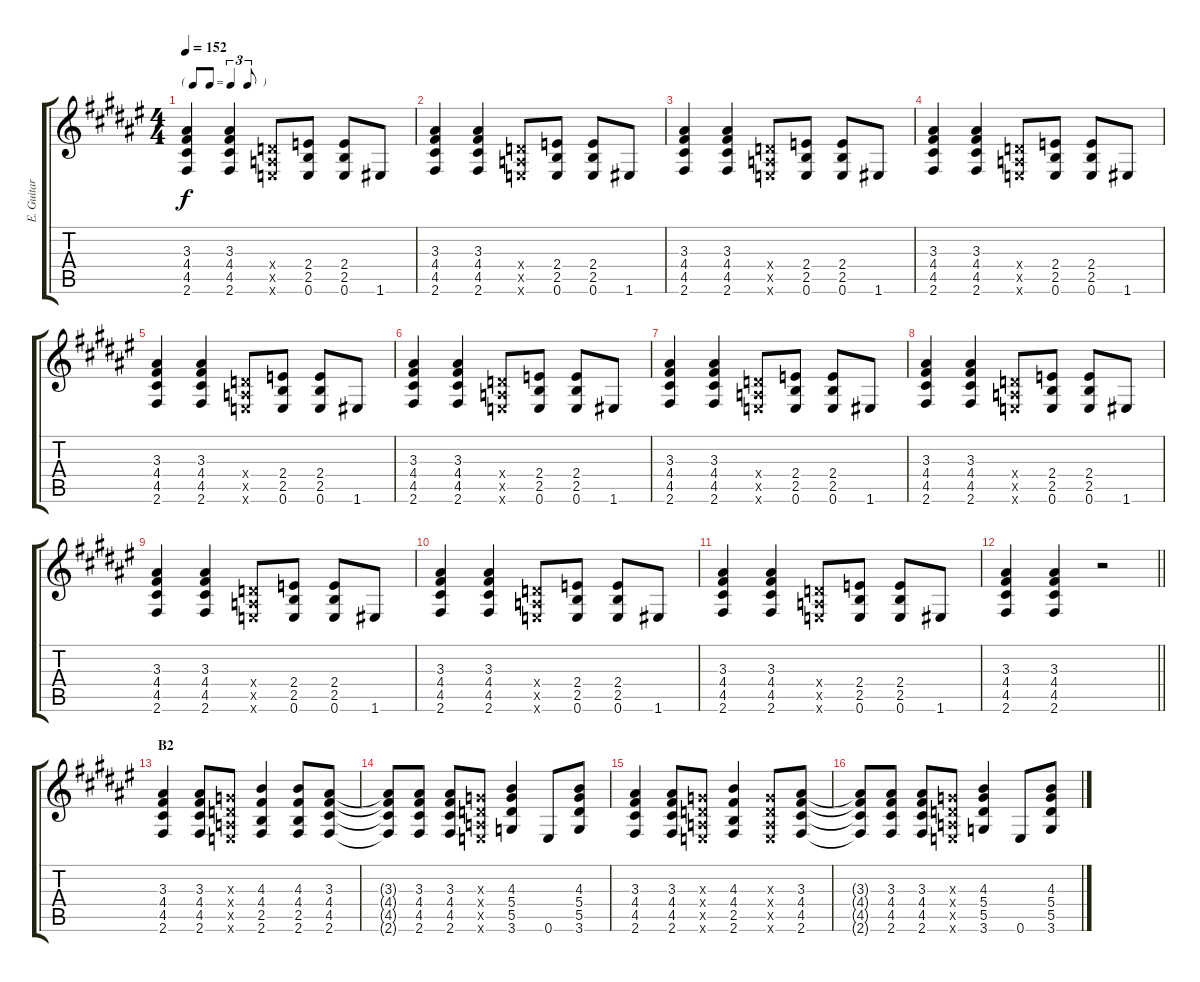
\track ("E. Guitar III" "E. Guitar ") {instrument overdrivenguitar}
\staff {score tabs}
\tuning (E4 B3 G3 D3 A2 E2) {hide}
\ts (4 4)
\tf triplet8th
\tempo 152
\clef g2
\ks f#
(3.3 4.4 4.5 2.6).4{dy f} (3.3 4.4 4.5 2.6).4 (0.4{x} 0.5{x} 0.6{x}).8 (2.4 2.5 0.6).8 (2.4 2.5 0.6).8 1.6.8 |
(3.3 4.4 4.5 2.6).4 (3.3 4.4 4.5 2.6).4 (0.4{x} 0.5{x} 0.6{x}).8 (2.4 2.5 0.6).8 (2.4 2.5 0.6).8 1.6.8 |
(3.3 4.4 4.5 2.6).4 (3.3 4.4 4.5 2.6).4 (0.4{x} 0.5{x} 0.6{x}).8 (2.4 2.5 0.6).8 (2.4 2.5 0.6).8 1.6.8 |
(3.3 4.4 4.5 2.6).4 (3.3 4.4 4.5 2.6).4 (0.4{x} 0.5{x} 0.6{x}).8 (2.4 2.5 0.6).8 (2.4 2.5 0.6).8 1.6.8 |
(3.3 4.4 4.5 2.6).4 (3.3 4.4 4.5 2.6).4 (0.4{x} 0.5{x} 0.6{x}).8 (2.4 2.5 0.6).8 (2.4 2.5 0.6).8 1.6.8 |
(3.3 4.4 4.5 2.6).4 (3.3 4.4 4.5 2.6).4 (0.4{x} 0.5{x} 0.6{x}).8 (2.4 2.5 0.6).8 (2.4 2.5 0.6).8 1.6.8 |
(3.3 4.4 4.5 2.6).4 (3.3 4.4 4.5 2.6).4 (0.4{x} 0.5{x} 0.6{x}).8 (2.4 2.5 0.6).8 (2.4 2.5 0.6).8 1.6.8 |
(3.3 4.4 4.5 2.6).4 (3.3 4.4 4.5 2.6).4 (0.4{x} 0.5{x} 0.6{x}).8 (2.4 2.5 0.6).8 (2.4 2.5 0.6).8 1.6.8 |
(3.3 4.4 4.5 2.6).4 (3.3 4.4 4.5 2.6).4 (0.4{x} 0.5{x} 0.6{x}).8 (2.4 2.5 0.6).8 (2.4 2.5 0.6).8 1.6.8 |
(3.3 4.4 4.5 2.6).4 (3.3 4.4 4.5 2.6).4 (0.4{x} 0.5{x} 0.6{x}).8 (2.4 2.5 0.6).8 (2.4 2.5 0.6).8 1.6.8 |
(3.3 4.4 4.5 2.6).4 (3.3 4.4 4.5 2.6).4 (0.4{x} 0.5{x} 0.6{x}).8 (2.4 2.5 0.6).8 (2.4 2.5 0.6).8 1.6.8 |
\barLineRight lightlight
(3.3 4.4 4.5 2.6).4 (3.3 4.4 4.5 2.6).4 r.2 |
\section ("" "B2")
(3.3 4.4 4.5 2.6).4 (3.3 4.4 4.5 2.6).8 (0.3{x} 0.4{x} 0.5{x} 0.6{x}).8 (4.3 4.4 2.5 2.6).4 (4.3 4.4 2.5 2.6).8 (3.3 4.4 4.5 2.6).8 |
(3.3{t} 4.4{t} 4.5{t} 2.6{t}).8 (3.3 4.4 4.5 2.6).8 (3.3 4.4 4.5 2.6).8 (0.3{x} 0.4{x} 0.5{x} 0.6{x}).8 (4.3 5.4 5.5 3.6).4 0.6.8 (4.3 5.4 5.5 3.6).8 |
(3.3 4.4 4.5 2.6).4 (3.3 4.4 4.5 2.6).8 (0.3{x} 0.4{x} 0.5{x} 0.6{x}).8 (4.3 4.4 2.5 2.6).4 (0.3{x} 0.4{x} 0.5{x} 0.6{x}).8 (3.3 4.4 4.5 2.6).8 |
(3.3{t} 4.4{t} 4.5{t} 2.6{t}).8 (3.3 4.4 4.5 2.6).8 (3.3 4.4 4.5 2.6).8 (0.3{x} 0.4{x} 0.5{x} 0.6{x}).8 (4.3 5.4 5.5 3.6).4 0.6.8 (4.3 5.4 5.5 3.6).8
